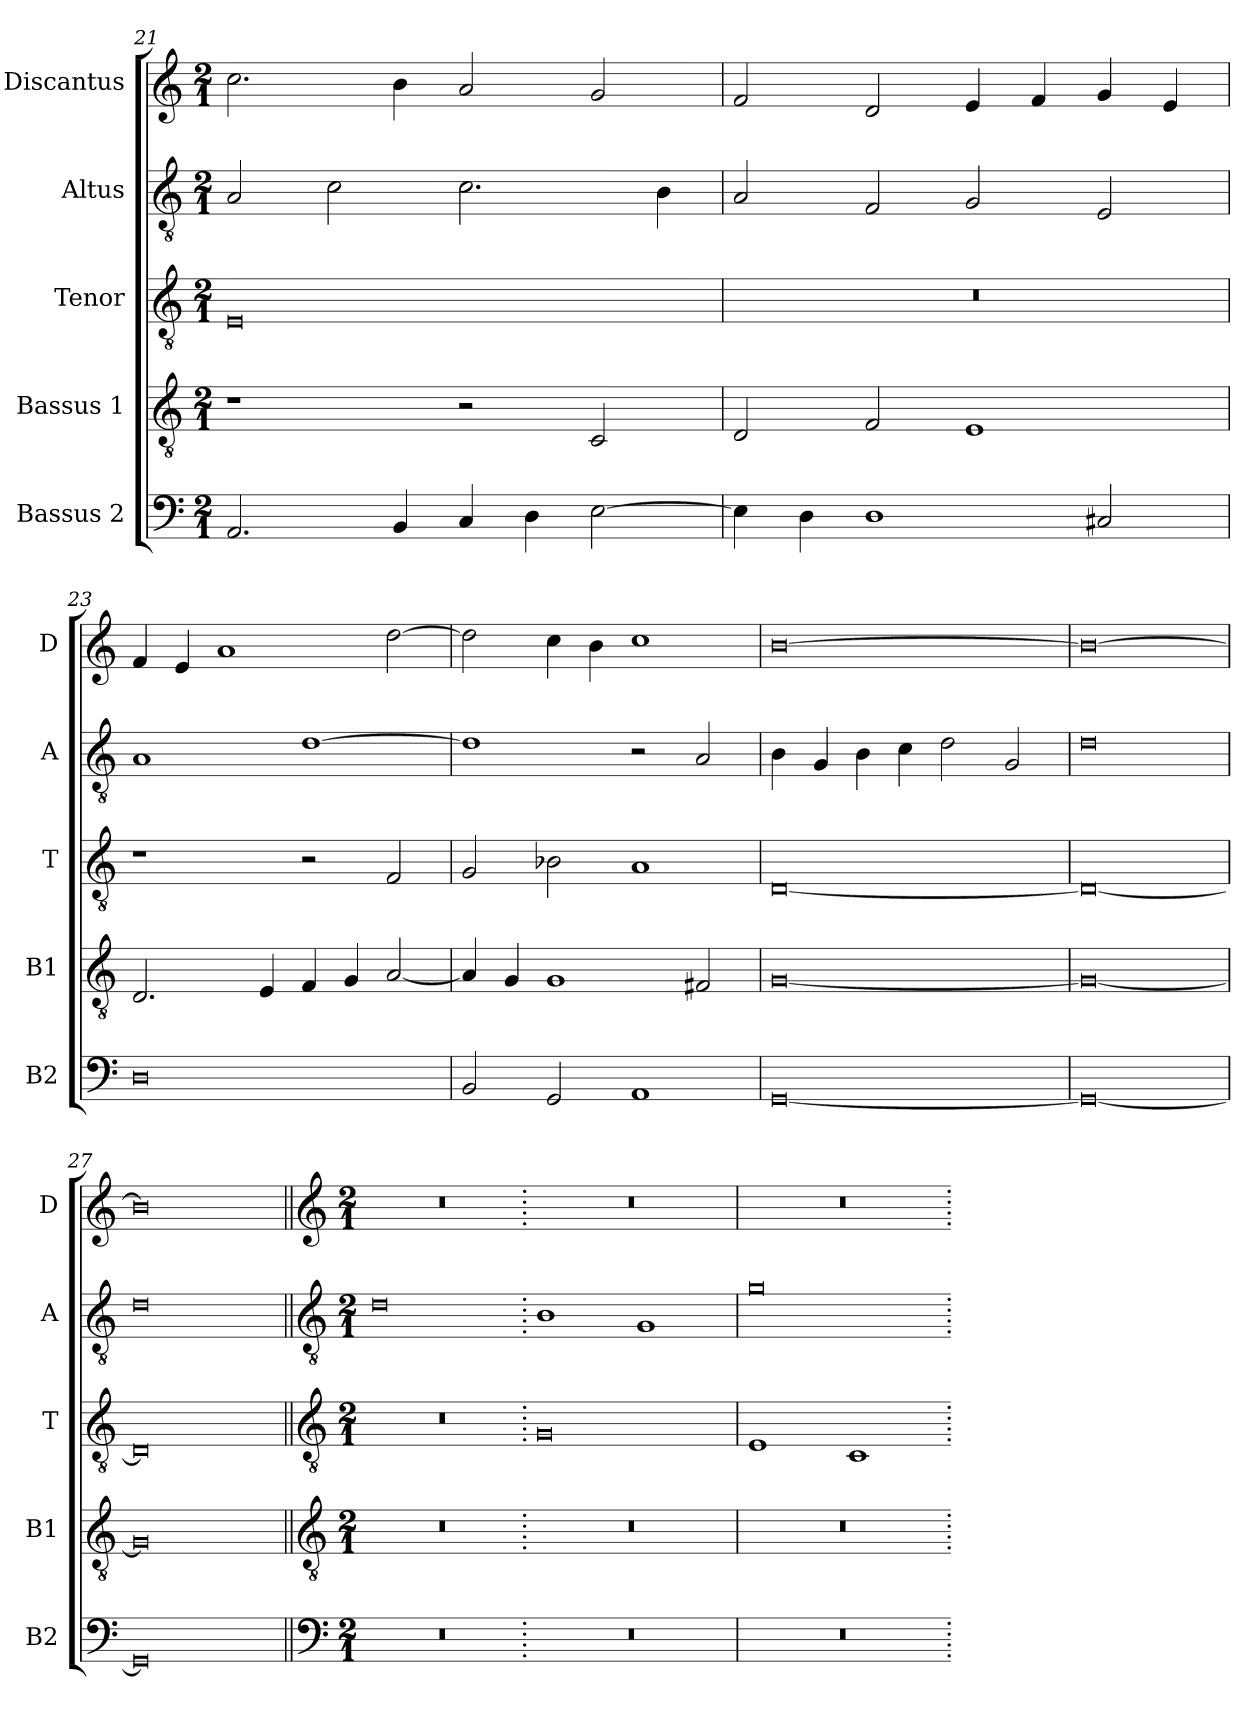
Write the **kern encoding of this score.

**kern	**kern	**kern	**kern	**kern
*part5	*part4	*part3	*part2	*part1
*staff5	*staff4	*staff3	*staff2	*staff1
*I"Bassus 2	*I"Bassus 1	*I"Tenor	*I"Altus	*I"Discantus
*I'B2	*I'B1	*I'T	*I'A	*I'D
*clefF4	*clefGv2	*clefGv2	*clefGv2	*clefG2
*k[]	*k[]	*k[]	*k[]	*k[]
*M2/1	*M2/1	*M2/1	*M2/1	*M2/1
=21	=21	=21	=21	=21
2.AA/	1r	0E	2A/	2.cc\
.	.	.	2c\	.
4BB/	.	.	.	4b\
4C/	2r	.	2.c\	2a/
4D\	.	.	.	.
[2E\	2C/	.	.	2g/
.	.	.	4B\	.
=22	=22	=22	=22	=22
4E\]	2D/	0r	2A/	2f/
4D\	.	.	.	.
1D	2F/	.	2F/	2d/
.	1E	.	2G/	4e/
.	.	.	.	4f/
2C#X/	.	.	2E/	4g/
.	.	.	.	4e/
=23	=23	=23	=23	=23
0D	2.D/	1r	1A	4f/
.	.	.	.	4e/
.	.	.	.	1a
.	4E/	.	.	.
.	4F/	2r	[1d	.
.	4G/	.	.	.
.	[2A/	2F/	.	[2dd\
=24	=24	=24	=24	=24
2BB/	4A/]	2G/	1d]	2dd\]
.	4G/	.	.	.
2GG/	1G	2B-X\	.	4cc\
.	.	.	.	4b\
1AA	.	1A	2r	1cc
.	2F#X/	.	2A/	.
=25	=25	=25	=25	=25
[0GG	[0G	[0D	4B\	[0b
.	.	.	4G/	.
.	.	.	4B\	.
.	.	.	4c\	.
.	.	.	2d\	.
.	.	.	2G/	.
=26	=26	=26	=26	=26
0GG_	0G_	0D_	0d	0b_
=27	=27	=27	=27	=27
0GG]	0G]	0D]	0d	0b]
!!LO:LB:g=z
=28||	=28||	=28||	=28||	=28||
*clefF4	*clefGv2	*clefGv2	*clefGv2	*clefG2
*k[]	*k[]	*k[]	*k[]	*k[]
*M2/1	*M2/1	*M2/1	*M2/1	*M2/1
0r	0r	0r	0d	0r
=29.	=29.	=29.	=29.	=29.
0r	0r	0G	1B	0r
.	.	.	1G	.
=30	=30	=30	=30	=30
0r	0r	1E	0g	0r
.	.	1C	.	.
=.	=.	=.	=.	=.
*-	*-	*-	*-	*-
